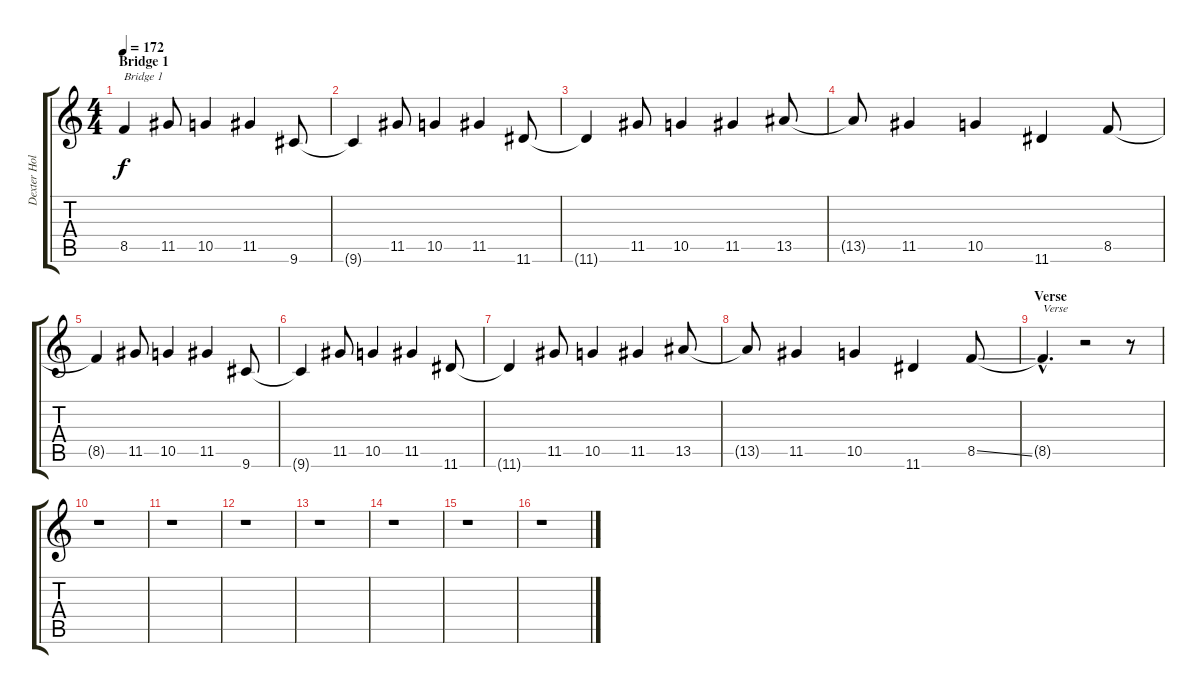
\track ("Dexter Holland (Guitar)" "Dexter Hol") {instrument overdrivenguitar}
\staff {score tabs}
\tuning (E4 B3 G3 D3 A2 E2) {hide}
\ts (4 4)
\section ("" "Bridge 1")
\tempo 172
\clef g2
\ks c
8.5.4{txt "Bridge 1" dy f} 11.5.8 10.5.4 11.5.4 9.6.8 |
9.6{t}.4 11.5.8 10.5.4 11.5.4 11.6.8 |
11.6{t}.4 11.5.8 10.5.4 11.5.4 13.5.8 |
13.5{t}.8 11.5.4 10.5.4 11.6.4 8.5.8 |
8.5{t}.4 11.5.8 10.5.4 11.5.4 9.6.8 |
9.6{t}.4 11.5.8 10.5.4 11.5.4 11.6.8 |
11.6{t}.4 11.5.8 10.5.4 11.5.4 13.5.8 |
13.5{t}.8 11.5.4 10.5.4 11.6.4 8.5{ss}.8 |
\section ("" "Verse")
8.5{hac t}.4{d txt "Verse"} r.2 r.8 |
r.1 |
r.1 |
r.1 |
r.1 |
r.1 |
r.1 |
r.1
